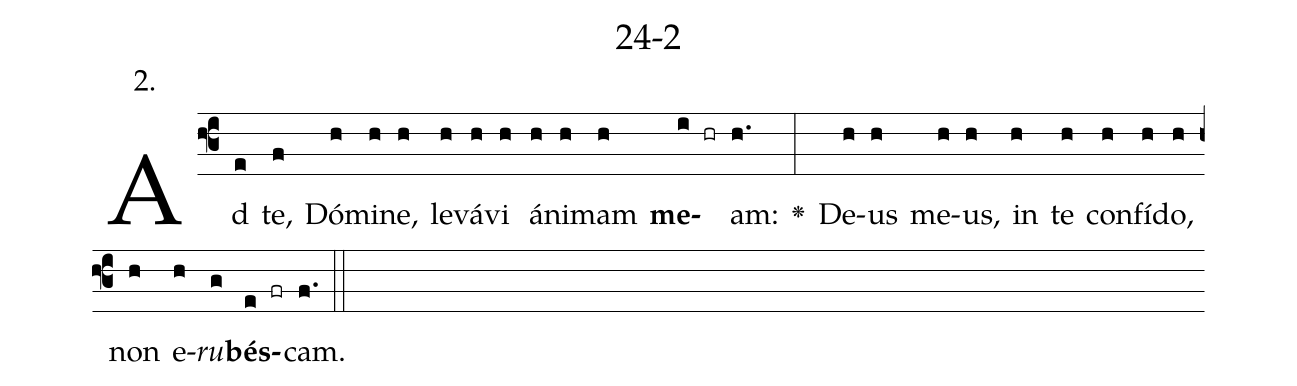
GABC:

name: 24-2;
annotation: 2.;
%%
(f3)Ad(e) te,(f) Dó(h)mi(h)ne,(h) le(h)vá(h)vi(h) á(h)ni(h)mam(h) <b>me</b>(i hr)am:(h.) <v>\greheightstar</v>(:) De(h)us(h) me(h)us,(h) in(h) te(h) con(h)fí(h)do,(h) non(h) e(h)<i>ru</i>(g)<b>bés</b>(e fr)cam.(f.) (::)


%E(h) u(h) o(h) u(g) a(e) e.(f.) (::)
